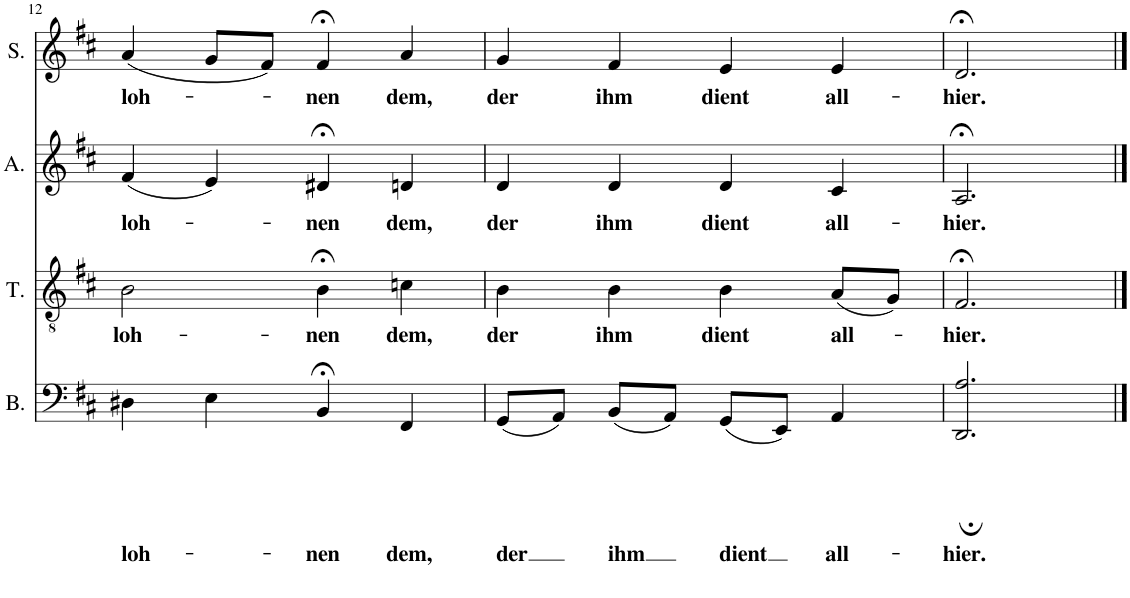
**kern	**text	**kern	**text	**kern	**text	**kern	**text
*part4	*part4	*part3	*part3	*part2	*part2	*part1	*part1
*staff4	*staff4	*staff3	*staff3	*staff2	*staff2	*staff1	*staff1
*I"Bass	*	*I"Ténor	*	*I"Alto	*	*I"Soprano	*
*I'B.	*	*I'T.	*	*I'A.	*	*I'S.	*
!!LO:PB:g=z
*clefF4	*	*clefGv2	*	*clefG2	*	*clefG2	*
*k[f#c#]	*	*k[f#c#]	*	*k[f#c#]	*	*k[f#c#]	*
*M4/4	*	*M4/4	*	*M4/4	*	*M4/4	*
=12	=12	=12	=12	=12	=12	=12	=12
!	!LO:LY:b	!	!LO:LY:b	!	!LO:LY:b	!	!LO:LY:b
4D#X\	loh-	2B\	loh-	(4f#/	loh-	(4a/	loh-
4E\	.	.	.	4e/)	.	8g/L	.
.	.	.	.	.	.	8f#/J)	.
!	!LO:LY:b	!	!LO:LY:b	!	!LO:LY:b	!	!LO:LY:b
4BB;</	-nen	4B;<\	-nen	4d#X;</	-nen	4f#;</	-nen
!	!LO:LY:b	!	!LO:LY:b	!	!LO:LY:b	!	!LO:LY:b
4FF#/	dem,	4cn\	dem,	4dn/	dem,	4a/	dem,
=13	=13	=13	=13	=13	=13	=13	=13
!	!LO:LY:b	!	!LO:LY:b	!	!LO:LY:b	!	!LO:LY:b
(8GG/L	der	4B\	der	4d/	der	4g/	der
8AA/J)	.	.	.	.	.	.	.
!	!LO:LY:b	!	!LO:LY:b	!	!LO:LY:b	!	!LO:LY:b
(8BB/L	ihm	4B\	ihm	4d/	ihm	4f#/	ihm
8AA/J)	.	.	.	.	.	.	.
!	!LO:LY:b	!	!LO:LY:b	!	!LO:LY:b	!	!LO:LY:b
(8GG/L	dient	4B\	dient	4d/	dient	4e/	dient
8EE/J)	.	.	.	.	.	.	.
!	!LO:LY:b	!	!LO:LY:b	!	!LO:LY:b	!	!LO:LY:b
4AA/	all-	(8A/L	all-	4c#/	all-	4e/	all-
.	.	8G/J)	.	.	.	.	.
=14	=14	=14	=14	=14	=14	=14	=14
!	!LO:LY:b	!	!LO:LY:b	!	!LO:LY:b	!	!LO:LY:b
2.DD/; 2.A/;	-hier.	2.F#;</	-hier.	2.A;</	-hier.	2.d;</	-hier.
==	==	==	==	==	==	==	==
*-	*-	*-	*-	*-	*-	*-	*-
